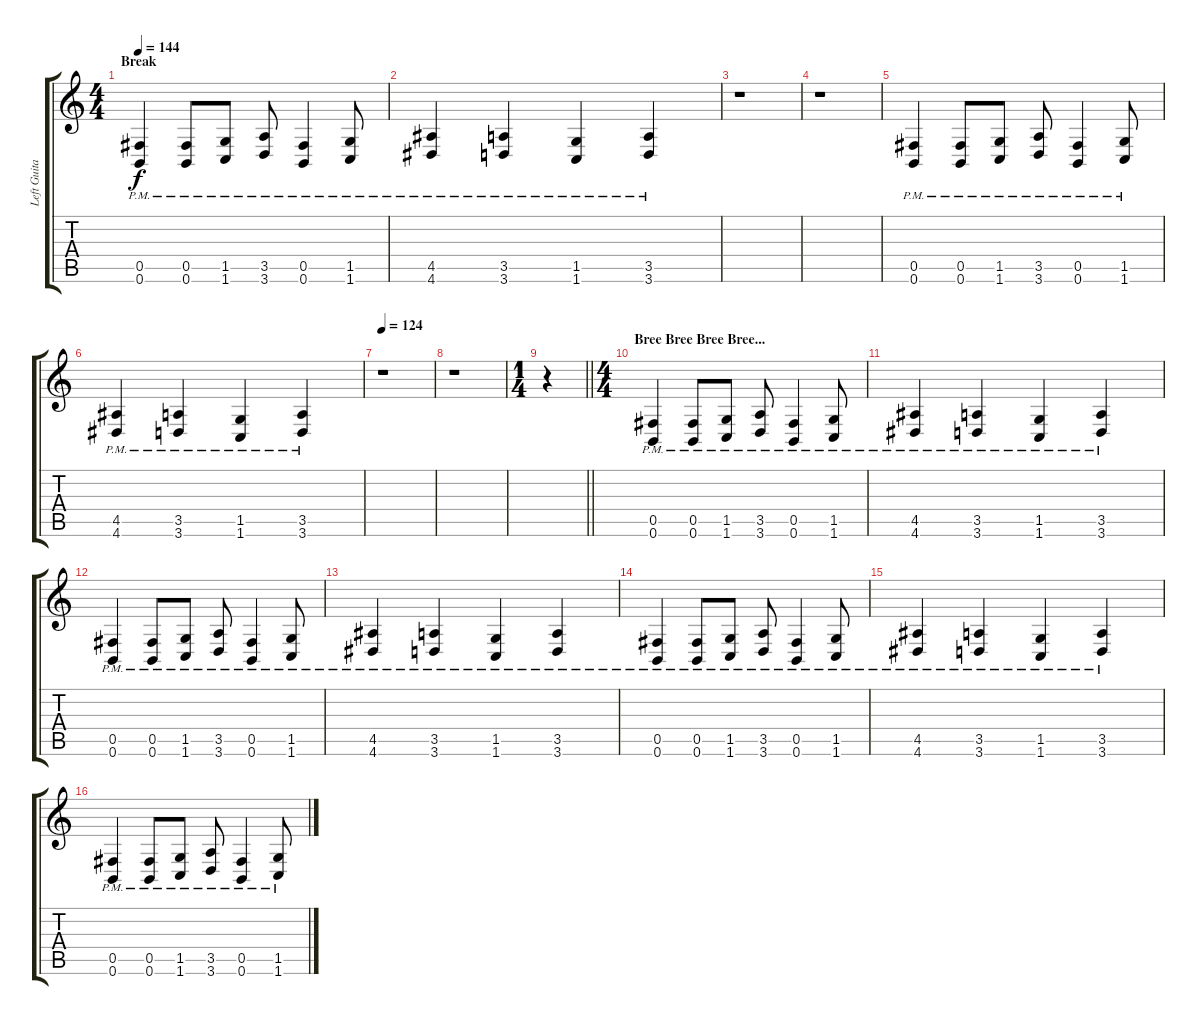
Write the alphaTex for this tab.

\track ("Left Guitar" "Left Guita") {instrument distortionguitar}
\staff {score tabs}
\tuning (Db4 Ab3 E3 B2 Gb2 B1) {hide}
\ts (4 4)
\section ("" "Break")
\tempo 144
\clef g2
\ks c
(0.5{pm} 0.6{pm}).4{dy f} (0.5{pm} 0.6{pm}).8 (1.5{pm} 1.6{pm}).8 (3.5{pm} 3.6{pm}).8 (0.5{pm} 0.6{pm}).4 (1.5{pm} 1.6{pm}).8 |
(4.5{pm} 4.6{pm}).4 (3.5{pm} 3.6{pm}).4 (1.5{pm} 1.6{pm}).4 (3.5{pm} 3.6{pm}).4 |
r.1 |
r.1 |
(0.5{pm} 0.6{pm}).4 (0.5{pm} 0.6{pm}).8 (1.5{pm} 1.6{pm}).8 (3.5{pm} 3.6{pm}).8 (0.5{pm} 0.6{pm}).4 (1.5{pm} 1.6{pm}).8 |
(4.5{pm} 4.6{pm}).4 (3.5{pm} 3.6{pm}).4 (1.5{pm} 1.6{pm}).4 (3.5{pm} 3.6{pm}).4 |
\tempo 124
r.1 |
r.1 |
\ts (1 4)
\barLineRight lightlight
r.4 |
\ts (4 4)
\section ("" "Bree Bree Bree Bree...")
(0.5{pm} 0.6{pm}).4 (0.5{pm} 0.6{pm}).8 (1.5{pm} 1.6{pm}).8 (3.5{pm} 3.6{pm}).8 (0.5{pm} 0.6{pm}).4 (1.5{pm} 1.6{pm}).8 |
(4.5{pm} 4.6{pm}).4 (3.5{pm} 3.6{pm}).4 (1.5{pm} 1.6{pm}).4 (3.5{pm} 3.6{pm}).4 |
(0.5{pm} 0.6{pm}).4 (0.5{pm} 0.6{pm}).8 (1.5{pm} 1.6{pm}).8 (3.5{pm} 3.6{pm}).8 (0.5{pm} 0.6{pm}).4 (1.5{pm} 1.6{pm}).8 |
(4.5{pm} 4.6{pm}).4 (3.5{pm} 3.6{pm}).4 (1.5{pm} 1.6{pm}).4 (3.5{pm} 3.6{pm}).4 |
(0.5{pm} 0.6{pm}).4 (0.5{pm} 0.6{pm}).8 (1.5{pm} 1.6{pm}).8 (3.5{pm} 3.6{pm}).8 (0.5{pm} 0.6{pm}).4 (1.5{pm} 1.6{pm}).8 |
(4.5{pm} 4.6{pm}).4 (3.5{pm} 3.6{pm}).4 (1.5{pm} 1.6{pm}).4 (3.5{pm} 3.6{pm}).4 |
(0.5{pm} 0.6{pm}).4 (0.5{pm} 0.6{pm}).8 (1.5{pm} 1.6{pm}).8 (3.5{pm} 3.6{pm}).8 (0.5{pm} 0.6{pm}).4 (1.5{pm} 1.6{pm}).8
